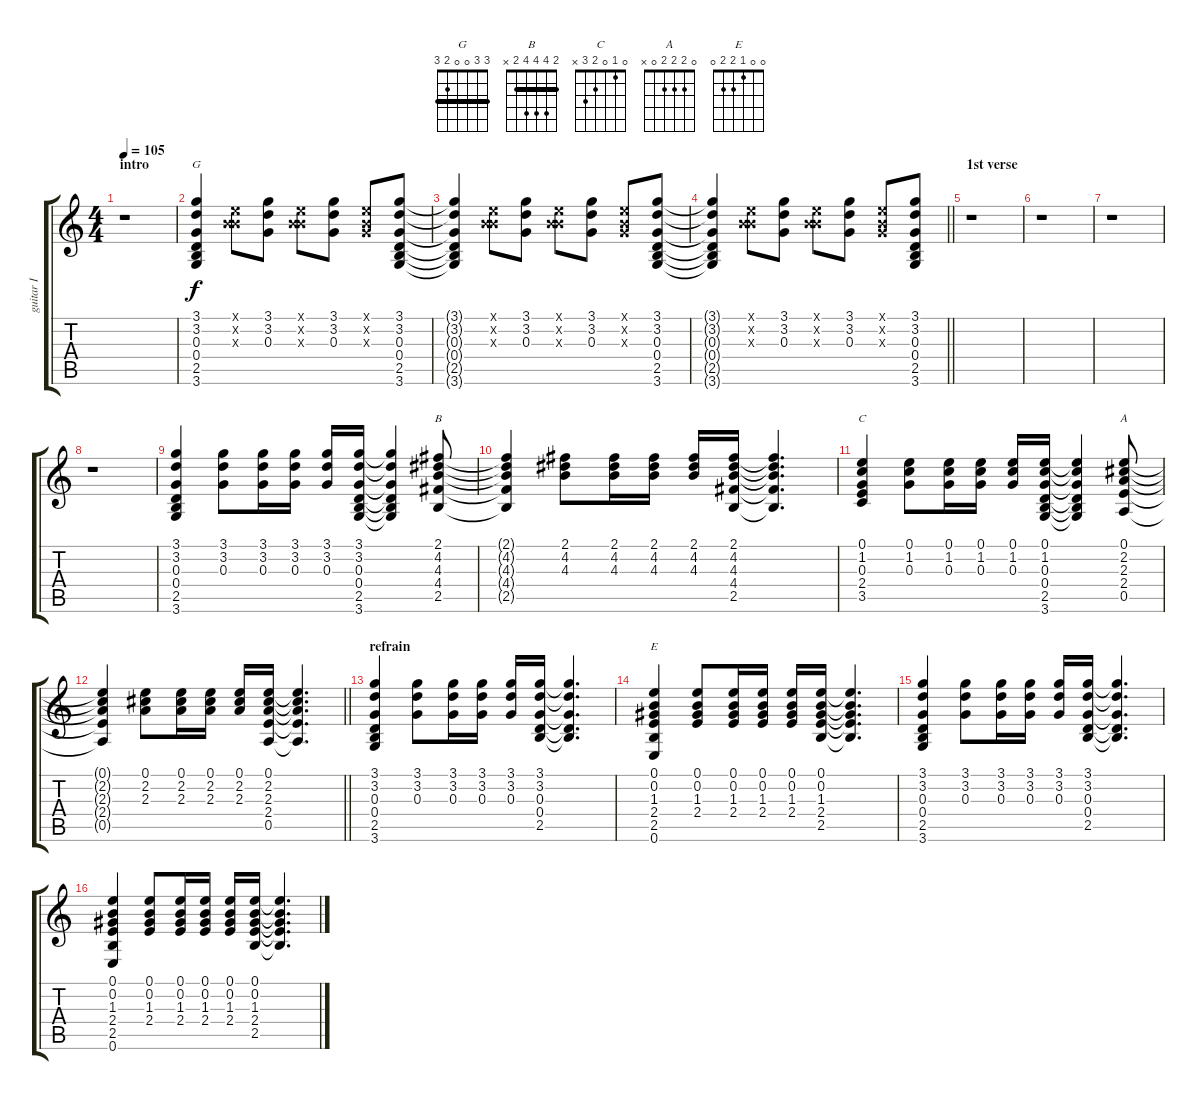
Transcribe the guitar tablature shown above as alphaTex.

\track ("guitar I" "guitar I") {instrument acousticguitarsteel}
\staff {score tabs}
\tuning (E4 B3 G3 D3 A2 E2) {hide}
\chord ("G" 3 3 0 0 2 3) {barre 3}
\chord ("B" 2 4 4 4 2 x) {barre 2}
\chord ("C" 0 1 0 2 3 x)
\chord ("A" 0 2 2 2 0 x)
\chord ("E" 0 0 1 2 2 0)
\ts (4 4)
\section ("" "intro")
\tempo 105
\clef g2
\ks c
r.1{dy f instrument acousticguitarsteel} |
(3.1 3.2 0.3 0.4 2.5 3.6).4{ch "G" volume 6} (0.1{x} 0.2{x} 4.3{x}).8 (3.1 3.2 0.3).8 (0.1{x} 0.2{x} 4.3{x}).8{volume 8} (3.1 3.2 0.3).8 (0.1{x} 0.2{x} 0.3{x}).8 (3.1 3.2 0.3 0.4 2.5 3.6).8 |
(3.1{t} 3.2{t} 0.3{t} 0.4{t} 2.5{t} 3.6{t}).4{volume 9} (0.1{x} 0.2{x} 4.3{x}).8 (3.1 3.2 0.3).8 (0.1{x} 0.2{x} 4.3{x}).8{volume 10} (3.1 3.2 0.3).8 (0.1{x} 0.2{x} 0.3{x}).8 (3.1 3.2 0.3 0.4 2.5 3.6).8 |
\barLineRight lightlight
(3.1{t} 3.2{t} 0.3{t} 0.4{t} 2.5{t} 3.6{t}).4 (0.1{x} 0.2{x} 4.3{x}).8 (3.1 3.2 0.3).8 (0.1{x} 0.2{x} 4.3{x}).8 (3.1 3.2 0.3).8 (0.1{x} 0.2{x} 0.3{x}).8 (3.1 3.2 0.3 0.4 2.5 3.6).8 |
\section ("" "1st verse")
r.1 |
r.1 |
r.1 |
r.1 |
(3.1 3.2 0.3 0.4 2.5 3.6).4 (3.1 3.2 0.3).8 (3.1 3.2 0.3).16 (3.1 3.2 0.3).16 (3.1 3.2 0.3).16 (3.1 3.2 0.3 0.4 2.5 3.6).16 (3.1{t} 3.2{t} 0.3{t} 0.4{t} 2.5{t} 3.6{t}).4 (2.1 4.2 4.3 4.4 2.5).8{ch "B"} |
(2.1{t} 4.2{t} 4.3{t} 4.4{t} 2.5{t}).4 (2.1 4.2 4.3).8 (2.1 4.2 4.3).16 (2.1 4.2 4.3).16 (2.1 4.2 4.3).16 (2.1 4.2 4.3 4.4 2.5).16 (2.1{t} 4.2{t} 4.3{t} 4.4{t} 2.5{t}).4{d} |
(0.1 1.2 0.3 2.4 3.5).4{ch "C"} (0.1 1.2 0.3).8 (0.1 1.2 0.3).16 (0.1 1.2 0.3).16 (0.1 1.2 0.3).16 (0.1 1.2 0.3 0.4 2.5 3.6).16 (0.1{t} 1.2{t} 0.3{t} 0.4{t} 2.5{t} 3.6{t}).4 (0.1 2.2 2.3 2.4 0.5).8{ch "A"} |
\barLineRight lightlight
(0.1{t} 2.2{t} 2.3{t} 2.4{t} 0.5{t}).4 (0.1 2.2 2.3).8 (0.1 2.2 2.3).16 (0.1 2.2 2.3).16 (0.1 2.2 2.3).16 (0.1 2.2 2.3 2.4 0.5).16 (0.1{t} 2.2{t} 2.3{t} 2.4{t} 0.5{t}).4{d} |
\section ("" "refrain")
(3.1 3.2 0.3 0.4 2.5 3.6).4 (3.1 3.2 0.3).8 (3.1 3.2 0.3).16 (3.1 3.2 0.3).16 (3.1 3.2 0.3).16 (3.1 3.2 0.3 0.4 2.5).16 (3.1{t} 3.2{t} 0.3{t} 0.4{t} 2.5{t}).4{d} |
(0.1 0.2 1.3 2.4 2.5 0.6).4{ch "E"} (0.1 0.2 1.3 2.4).8 (0.1 0.2 1.3 2.4).16 (0.1 0.2 1.3 2.4).16 (0.1 0.2 1.3 2.4).16 (0.1 0.2 1.3 2.4 2.5).16 (0.1{t} 0.2{t} 1.3{t} 2.4{t} 2.5{t}).4{d} |
(3.1 3.2 0.3 0.4 2.5 3.6).4 (3.1 3.2 0.3).8 (3.1 3.2 0.3).16 (3.1 3.2 0.3).16 (3.1 3.2 0.3).16 (3.1 3.2 0.3 0.4 2.5).16 (3.1{t} 3.2{t} 0.3{t} 0.4{t} 2.5{t}).4{d} |
(0.1 0.2 1.3 2.4 2.5 0.6).4 (0.1 0.2 1.3 2.4).8 (0.1 0.2 1.3 2.4).16 (0.1 0.2 1.3 2.4).16 (0.1 0.2 1.3 2.4).16 (0.1 0.2 1.3 2.4 2.5).16 (0.1{t} 0.2{t} 1.3{t} 2.4{t} 2.5{t}).4{d}
